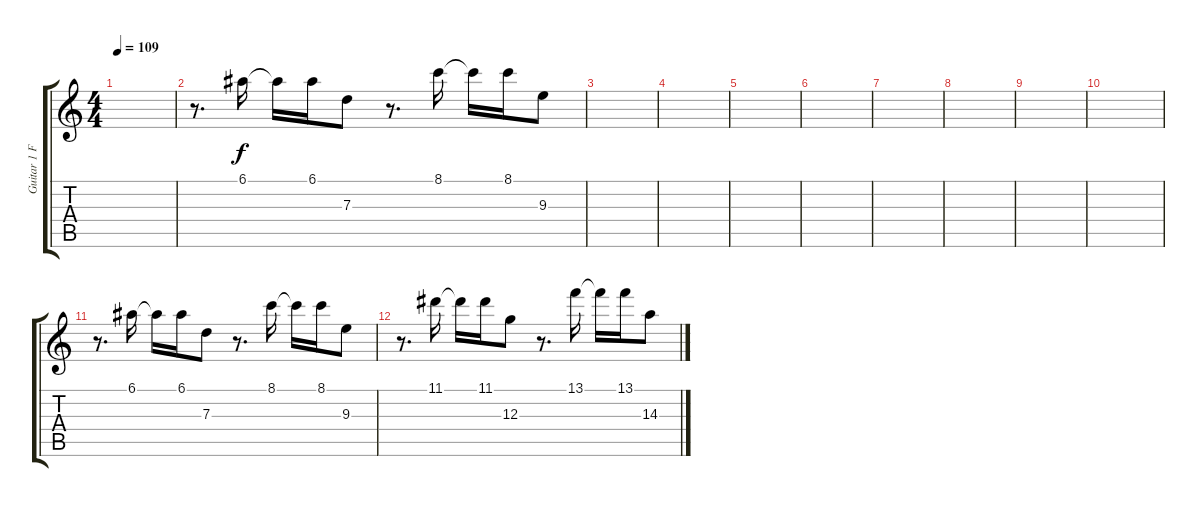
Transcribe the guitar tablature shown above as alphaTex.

\track ("Guitar 1 Fills" "Guitar 1 F") {instrument distortionguitar}
\staff {score tabs}
\tuning (E4 B3 G3 D3 A2 E2) {hide}
\ts (4 4)
\tempo 109
\clef g2
\ks c
|
r.8{d} 6.1.16 6.1{t}.16 6.1.16 7.3.8 r.8{d} 8.1.16 8.1{t}.16 8.1.16 9.3.8 |
|
|
|
|
|
|
|
|
r.8{d} 6.1.16 6.1{t}.16 6.1.16 7.3.8 r.8{d} 8.1.16 8.1{t}.16 8.1.16 9.3.8 |
r.8{d} 11.1.16 11.1{t}.16 11.1.16 12.3.8 r.8{d} 13.1.16 13.1{t}.16 13.1.16 14.3.8
